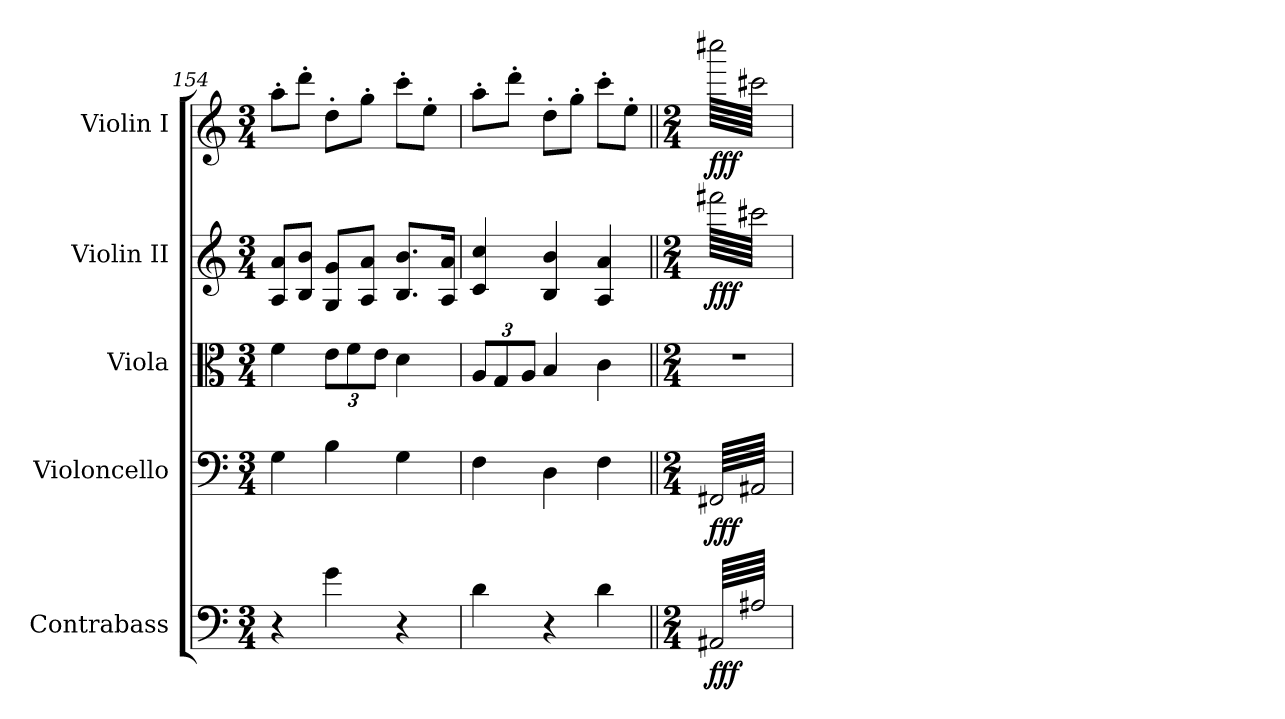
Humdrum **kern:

**kern	**dynam	**kern	**dynam	**kern	**kern	**dynam	**kern	**dynam
*part5	*part5	*part4	*part4	*part3	*part2	*part2	*part1	*part1
*staff5	*staff5	*staff4	*staff4	*staff3	*staff2	*staff2	*staff1	*staff1
*I"Contrabass	*	*I"Violoncello	*	*I"Viola	*I"Violin II	*	*I"Violin I	*
*I'Cb.	*	*I'Vc.	*	*I'Vla.	*I'Vln. II	*	*I'Vln. I	*
*clefF4	*	*clefF4	*	*clefC3	*clefG2	*	*clefG2	*
*ITrd7c12	*	*	*	*	*	*	*	*
*k[]	*	*k[]	*	*k[]	*k[]	*	*k[]	*
*M3/4	*	*M3/4	*	*M3/4	*M3/4	*	*M3/4	*
=154	=154	=154	=154	=154	=154	=154	=154	=154
4r	.	4G\	.	4f\	8A/ 8a/L	.	8aa'\L	.
.	.	.	.	.	8B/ 8b/J	.	8ddd'\J	.
*	*	*	*	*Xbrackettup	*	*	*	*
4G\	.	4B\	.	12e\L	8G/ 8g/L	.	8dd'\L	.
.	.	.	.	12f\	.	.	.	.
.	.	.	.	.	8A/ 8a/J	.	8gg'\J	.
.	.	.	.	12e\J	.	.	.	.
4r	.	4G\	.	4d\	8.B/ 8.b/L	.	8ccc'\L	.
.	.	.	.	.	.	.	8ee'\J	.
.	.	.	.	.	16A/ 16a/Jk	.	.	.
=155	=155	=155	=155	=155	=155	=155	=155	=155
4D\	.	4F\	.	12A/L	4c/ 4cc/	.	8aa'\L	.
.	.	.	.	12G/	.	.	.	.
.	.	.	.	.	.	.	8ddd'\J	.
.	.	.	.	12A/J	.	.	.	.
4r	.	4D\	.	4B/	4B/ 4b/	.	8dd'\L	.
.	.	.	.	.	.	.	8gg'\J	.
4D\	.	4F\	.	4c\	4A/ 4a/	.	8ccc'\L	.
.	.	.	.	.	.	.	8ee'\J	.
!!LO:PB:g=z
=156||	=156||	=156||	=156||	=156||	=156||	=156||	=156||	=156||
*M2/4	*	*M2/4	*	*M2/4	*M2/4	*	*M2/4	*
*	*	*	*	*	*	*	*MM132	*
!	!LO:DY:b	!	!LO:DY:b	!	!	!LO:DY:b	!	!LO:DY:b
*tremolo	*	*	*	*	*	*	*	*
*	*	*tremolo	*	*	*	*	*	*
*	*	*	*	*	*tremolo	*	*	*
*	*	*	*	*	*	*	*tremolo	*
64AAA#X/LLLL	fff	64FF#X/LLLL	fff	2r	64fff#X\LLLL	fff	64cccc#X\LLLL	fff
64AA#X\	.	64AA#X/	.	.	64ccc#X\	.	64ccc#X\	.
64AAA#X/	.	64FF#X/	.	.	64fff#X\	.	64cccc#X\	.
64AA#X\	.	64AA#X/	.	.	64ccc#X\	.	64ccc#X\	.
64AAA#X/	.	64FF#X/	.	.	64fff#X\	.	64cccc#X\	.
64AA#X\	.	64AA#X/	.	.	64ccc#X\	.	64ccc#X\	.
64AAA#X/	.	64FF#X/	.	.	64fff#X\	.	64cccc#X\	.
64AA#X\	.	64AA#X/	.	.	64ccc#X\	.	64ccc#X\	.
64AAA#X/	.	64FF#X/	.	.	64fff#X\	.	64cccc#X\	.
64AA#X\	.	64AA#X/	.	.	64ccc#X\	.	64ccc#X\	.
64AAA#X/	.	64FF#X/	.	.	64fff#X\	.	64cccc#X\	.
64AA#X\	.	64AA#X/	.	.	64ccc#X\	.	64ccc#X\	.
64AAA#X/	.	64FF#X/	.	.	64fff#X\	.	64cccc#X\	.
64AA#X\	.	64AA#X/	.	.	64ccc#X\	.	64ccc#X\	.
64AAA#X/	.	64FF#X/	.	.	64fff#X\	.	64cccc#X\	.
64AA#X\	.	64AA#X/	.	.	64ccc#X\	.	64ccc#X\	.
64AAA#X/	.	64FF#X/	.	.	64fff#X\	.	64cccc#X\	.
64AA#X\	.	64AA#X/	.	.	64ccc#X\	.	64ccc#X\	.
64AAA#X/	.	64FF#X/	.	.	64fff#X\	.	64cccc#X\	.
64AA#X\	.	64AA#X/	.	.	64ccc#X\	.	64ccc#X\	.
64AAA#X/	.	64FF#X/	.	.	64fff#X\	.	64cccc#X\	.
64AA#X\	.	64AA#X/	.	.	64ccc#X\	.	64ccc#X\	.
64AAA#X/	.	64FF#X/	.	.	64fff#X\	.	64cccc#X\	.
64AA#X\	.	64AA#X/	.	.	64ccc#X\	.	64ccc#X\	.
64AAA#X/	.	64FF#X/	.	.	64fff#X\	.	64cccc#X\	.
64AA#X\	.	64AA#X/	.	.	64ccc#X\	.	64ccc#X\	.
64AAA#X/	.	64FF#X/	.	.	64fff#X\	.	64cccc#X\	.
64AA#X\	.	64AA#X/	.	.	64ccc#X\	.	64ccc#X\	.
64AAA#X/	.	64FF#X/	.	.	64fff#X\	.	64cccc#X\	.
64AA#X\	.	64AA#X/	.	.	64ccc#X\	.	64ccc#X\	.
64AAA#X/	.	64FF#X/	.	.	64fff#X\	.	64cccc#X\	.
64AA#X\JJJJ	.	64AA#X/JJJJ	.	.	64ccc#X\JJJJ	.	64ccc#X\JJJJ	.
*	*	*	*	*	*	*	*Xtremolo	*
*	*	*	*	*	*Xtremolo	*	*	*
*	*	*Xtremolo	*	*	*	*	*	*
*Xtremolo	*	*	*	*	*	*	*	*
.	.	.	.	.	.	.	.	.
.	.	.	.	.	.	.	.	.
.	.	.	.	.	.	.	.	.
.	.	.	.	.	.	.	.	.
.	.	.	.	.	.	.	.	.
.	.	.	.	.	.	.	.	.
.	.	.	.	.	.	.	.	.
.	.	.	.	.	.	.	.	.
.	.	.	.	.	.	.	.	.
.	.	.	.	.	.	.	.	.
.	.	.	.	.	.	.	.	.
.	.	.	.	.	.	.	.	.
.	.	.	.	.	.	.	.	.
.	.	.	.	.	.	.	.	.
.	.	.	.	.	.	.	.	.
.	.	.	.	.	.	.	.	.
=	=	=	=	=	=	=	=	=
*-	*-	*-	*-	*-	*-	*-	*-	*-
